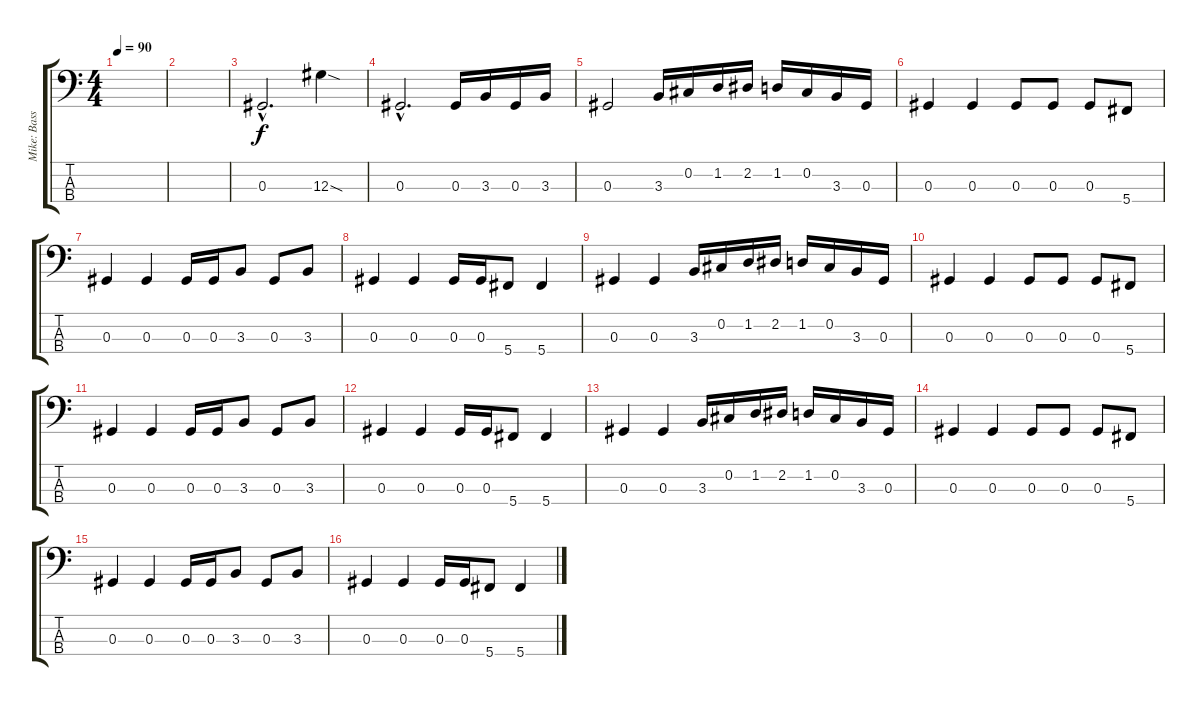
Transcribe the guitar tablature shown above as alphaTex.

\track ("Mike: Bass" "Mike: Bass") {instrument electricbasspick}
\staff {score tabs}
\tuning (Gb2 Db2 Ab1 Db1) {hide}
\ts (4 4)
\tempo 90
\clef f4
\ks c
|
|
0.3{hac}.2{d} 12.3{sod}.4 |
0.3{hac}.2{d} 0.3.16 3.3.16 0.3.16 3.3.16 |
0.3.2 3.3.16 0.2.16 1.2.16 2.2.16 1.2.16 0.2.16 3.3.16 0.3.16 |
0.3.4 0.3.4 0.3.8 0.3.8 0.3.8 5.4.8 |
0.3.4 0.3.4 0.3.16 0.3.16 3.3.8 0.3.8 3.3.8 |
0.3.4 0.3.4 0.3.16 0.3.16 5.4.8 5.4.4 |
0.3.4 0.3.4 3.3.16 0.2.16 1.2.16 2.2.16 1.2.16 0.2.16 3.3.16 0.3.16 |
0.3.4 0.3.4 0.3.8 0.3.8 0.3.8 5.4.8 |
0.3.4 0.3.4 0.3.16 0.3.16 3.3.8 0.3.8 3.3.8 |
0.3.4 0.3.4 0.3.16 0.3.16 5.4.8 5.4.4 |
0.3.4 0.3.4 3.3.16 0.2.16 1.2.16 2.2.16 1.2.16 0.2.16 3.3.16 0.3.16 |
0.3.4 0.3.4 0.3.8 0.3.8 0.3.8 5.4.8 |
0.3.4 0.3.4 0.3.16 0.3.16 3.3.8 0.3.8 3.3.8 |
0.3.4 0.3.4 0.3.16 0.3.16 5.4.8 5.4.4
